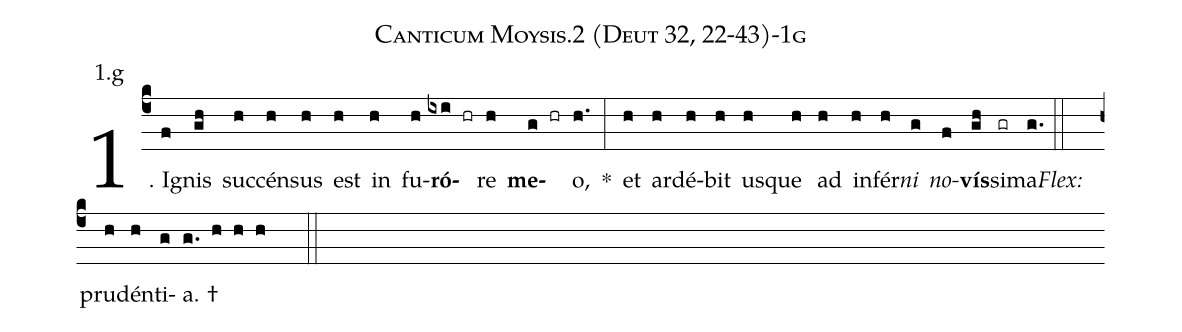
name: Canticum Moysis.2 (Deut 32, 22-43)-1g;
annotation: 1.g;
%%
(c4)1. I(f)gnis(gh) suc(h)cén(h)sus(h) est(h) in(h) fu(h)<b>ró</b>(ixi hr)re(h) <b>me</b>(g hr)o,(h.) *(:) et(h) ar(h)dé(h)bit(h) us(h)que(h) ad(h) in(h)fér(h)<i>ni</i>(g) <i>no</i>(f)<b>vís</b>(gh)si(gr)ma.(g.) (::)
<i>Flex:</i>()  pru(h)dén(h)ti(g)a. †(g. h h h  ::)
